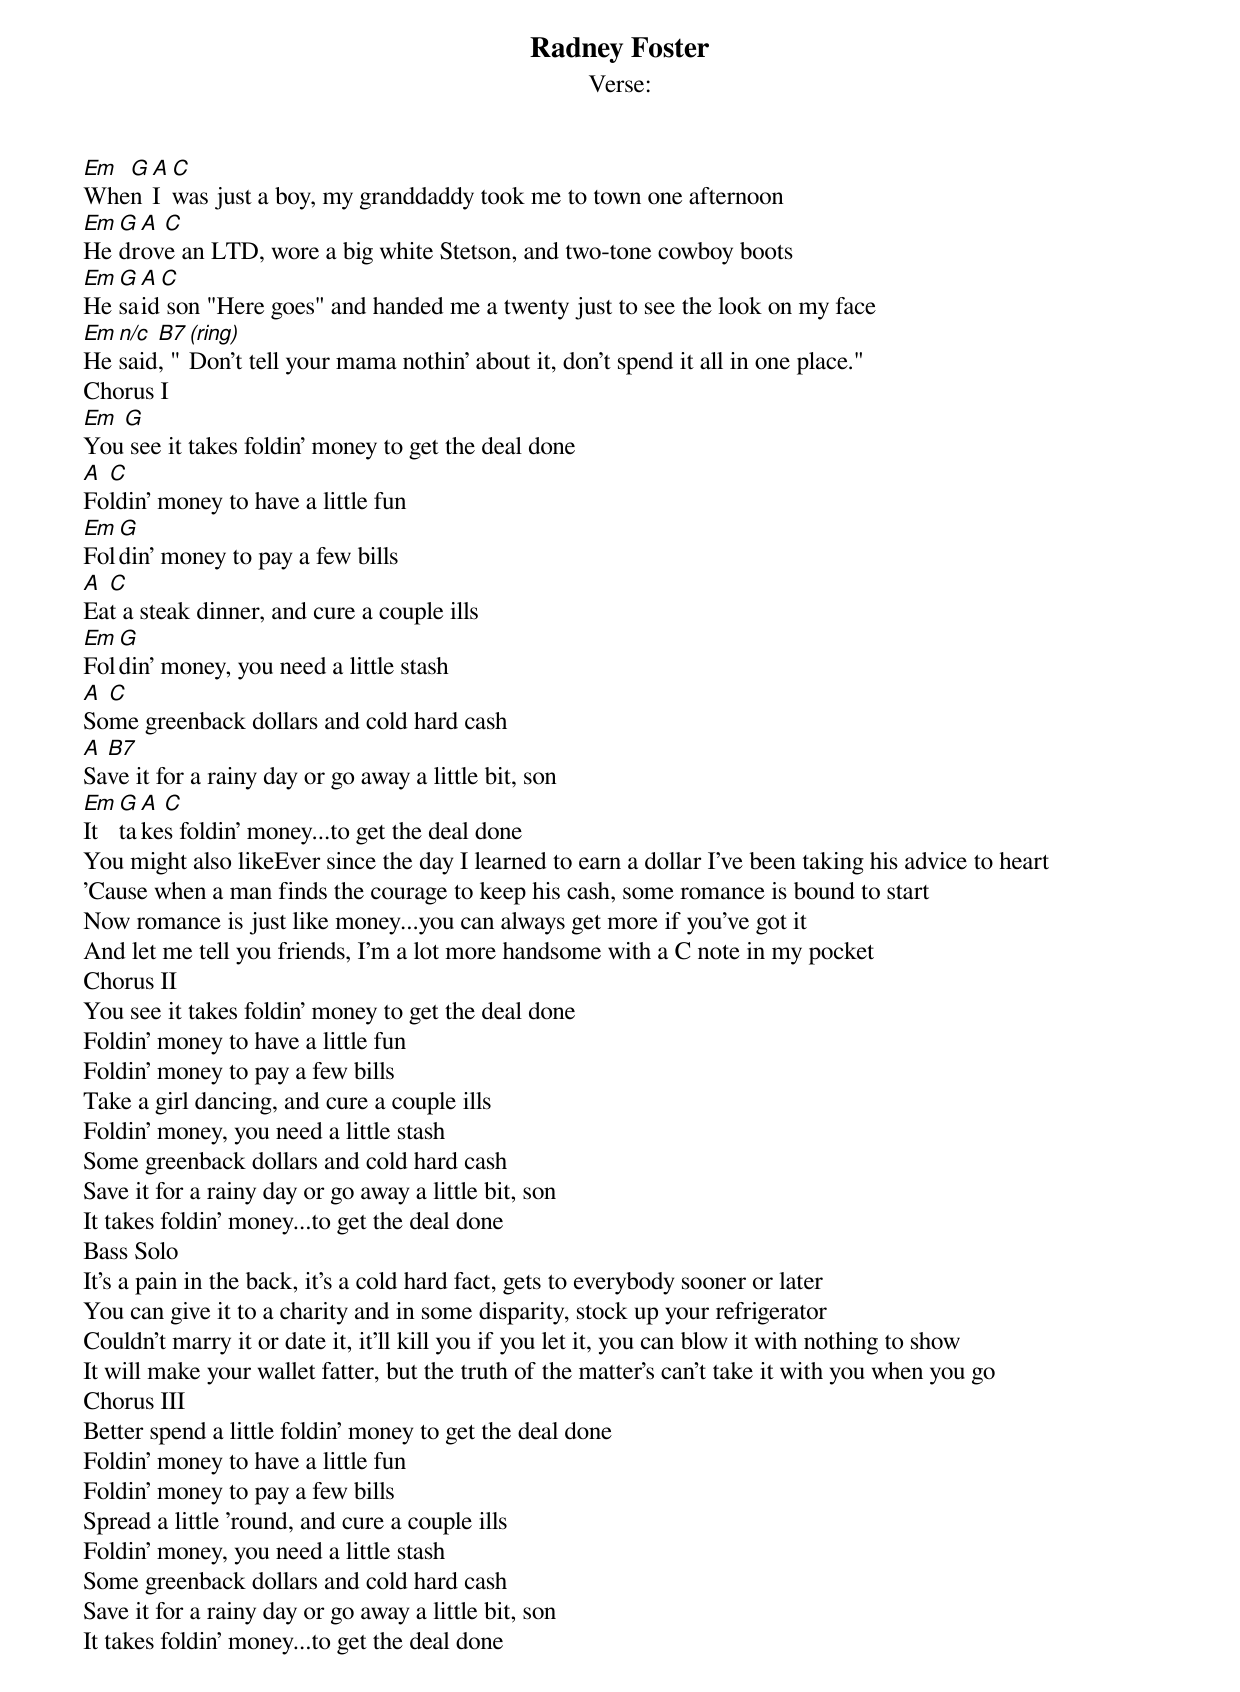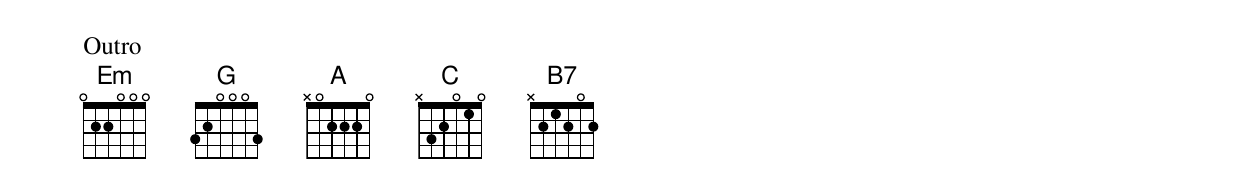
Radney Foster
Verse:
Em G A C
When I was just a boy, my granddaddy took me to town one afternoon
Em G A C
He drove an LTD, wore a big white Stetson, and two-tone cowboy boots
Em G A C
He said son "Here goes" and handed me a twenty just to see the look on my face
Em n/c B7 (ring)
He said, "Don't tell your mama nothin' about it, don't spend it all in one place."
Chorus I
Em G
You see it takes foldin' money to get the deal done
A C
Foldin' money to have a little fun
Em G
Foldin' money to pay a few bills
A C
Eat a steak dinner, and cure a couple ills
Em G
Foldin' money, you need a little stash
A C
Some greenback dollars and cold hard cash
A B7
Save it for a rainy day or go away a little bit, son
Em G A C
It takes foldin' money...to get the deal done
You might also likeEver since the day I learned to earn a dollar I've been taking his advice to heart
'Cause when a man finds the courage to keep his cash, some romance is bound to start
Now romance is just like money...you can always get more if you've got it
And let me tell you friends, I'm a lot more handsome with a C note in my pocket
Chorus II
You see it takes foldin' money to get the deal done
Foldin' money to have a little fun
Foldin' money to pay a few bills
Take a girl dancing, and cure a couple ills
Foldin' money, you need a little stash
Some greenback dollars and cold hard cash
Save it for a rainy day or go away a little bit, son
It takes foldin' money...to get the deal done
Bass Solo
It's a pain in the back, it's a cold hard fact, gets to everybody sooner or later
You can give it to a charity and in some disparity, stock up your refrigerator
Couldn't marry it or date it, it'll kill you if you let it, you can blow it with nothing to show
It will make your wallet fatter, but the truth of the matter's can't take it with you when you go
Chorus III
Better spend a little foldin' money to get the deal done
Foldin' money to have a little fun
Foldin' money to pay a few bills
Spread a little 'round, and cure a couple ills
Foldin' money, you need a little stash
Some greenback dollars and cold hard cash
Save it for a rainy day or go away a little bit, son
It takes foldin' money...to get the deal done
Outro
